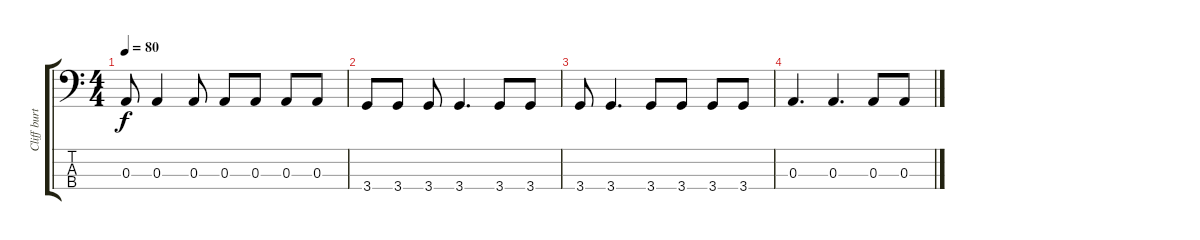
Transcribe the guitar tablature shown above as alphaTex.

\track ("Cliff burton" "Cliff burt") {instrument electricbassfinger}
\staff {score tabs}
\tuning (G2 D2 A1 E1) {hide}
\ts (4 4)
\tempo 80
\clef f4
\ks c
0.3.8{dy f} 0.3.4 0.3.8 0.3.8 0.3.8 0.3.8 0.3.8 |
3.4.8 3.4.8 3.4.8 3.4.4{d} 3.4.8 3.4.8 |
3.4.8 3.4.4{d} 3.4.8 3.4.8 3.4.8 3.4.8 |
0.3.4{d} 0.3.4{d} 0.3.8 0.3.8
